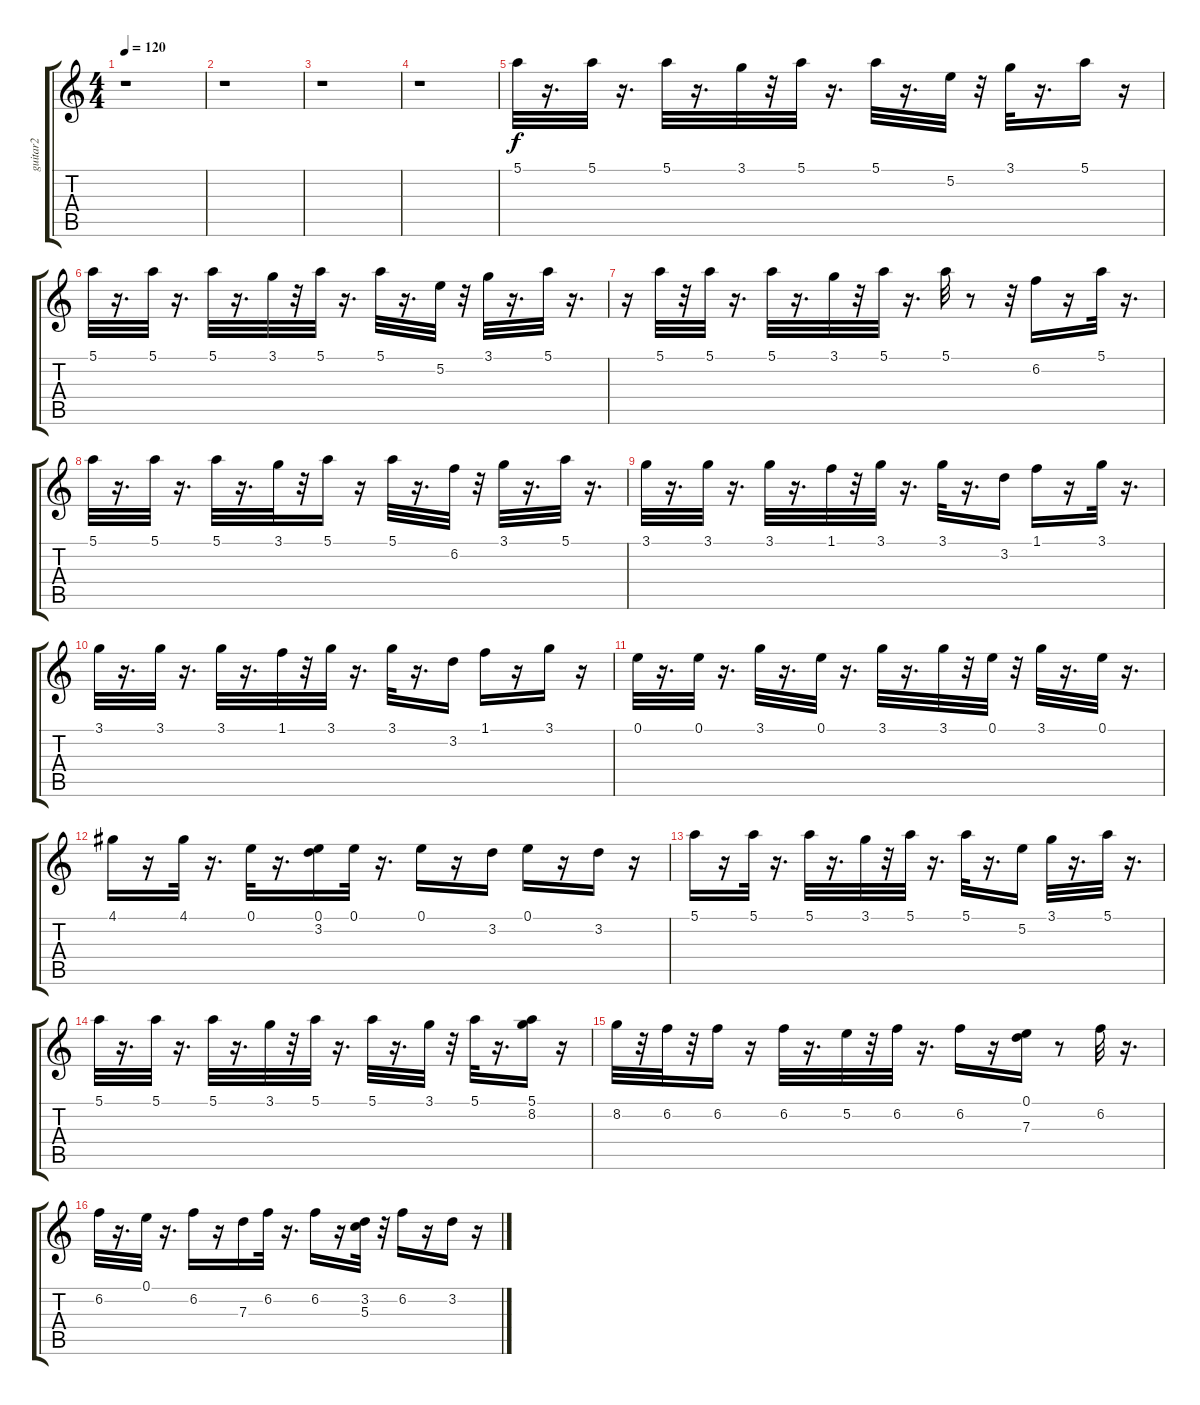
\track ("guitar2" "guitar2") {instrument electricguitarclean}
\staff {score tabs}
\tuning (E4 B3 G3 D3 A2 E2) {hide}
\ts (4 4)
\tempo 120
\clef g2
\ks c
r.1{dy f} |
r.1 |
r.1 |
r.1 |
5.1.32 r.16{d} 5.1.32 r.16{d} 5.1.32 r.16{d} 3.1.32 r.32 5.1.32 r.16{d} 5.1.32 r.16{d} 5.2.32 r.32 3.1.32 r.16{d} 5.1.16 r.16 |
5.1.32 r.16{d} 5.1.32 r.16{d} 5.1.32 r.16{d} 3.1.32 r.32 5.1.32 r.16{d} 5.1.32 r.16{d} 5.2.32 r.32 3.1.32 r.16{d} 5.1.32 r.16{d} |
r.16 5.1.32 r.32 5.1.32 r.16{d} 5.1.32 r.16{d} 3.1.32 r.32 5.1.32 r.16{d} 5.1.32 r.8 r.32 6.2.16 r.16 5.1.32 r.16{d} |
5.1.32 r.16{d} 5.1.32 r.16{d} 5.1.32 r.16{d} 3.1.32 r.32 5.1.16 r.16 5.1.32 r.16{d} 6.2.32 r.32 3.1.32 r.16{d} 5.1.32 r.16{d} |
3.1.32 r.16{d} 3.1.32 r.16{d} 3.1.32 r.16{d} 1.1.32 r.32 3.1.32 r.16{d} 3.1.32 r.16{d} 3.2.16 1.1.16 r.16 3.1.32 r.16{d} |
3.1.32 r.16{d} 3.1.32 r.16{d} 3.1.32 r.16{d} 1.1.32 r.32 3.1.32 r.16{d} 3.1.32 r.16{d} 3.2.16 1.1.16 r.16 3.1.16 r.16 |
0.1.32 r.16{d} 0.1.32 r.16{d} 3.1.32 r.16{d} 0.1.32 r.16{d} 3.1.32 r.16{d} 3.1.32 r.32 0.1.32 r.32 3.1.32 r.16{d} 0.1.32 r.16{d} |
4.1.16 r.16 4.1.32 r.16{d} 0.1.32 r.16{d} (0.1 3.2).16 0.1.32 r.16{d} 0.1.16 r.16 3.2.16 0.1.16 r.16 3.2.16 r.16 |
5.1.16 r.16 5.1.32 r.16{d} 5.1.32 r.16{d} 3.1.32 r.32 5.1.32 r.16{d} 5.1.32 r.16{d} 5.2.16 3.1.32 r.16{d} 5.1.32 r.16{d} |
5.1.32 r.16{d} 5.1.32 r.16{d} 5.1.32 r.16{d} 3.1.32 r.32 5.1.32 r.16{d} 5.1.32 r.16{d} 3.1.32 r.32 5.1.32 r.16{d} (5.1 8.2).16 r.16 |
8.2.32 r.32 6.2.32 r.32 6.2.16 r.16 6.2.32 r.16{d} 5.2.32 r.32 6.2.32 r.16{d} 6.2.16 r.16 (0.1 7.3).16 r.8 6.2.32 r.16{d} |
6.2.32 r.16{d} 0.1.32 r.16{d} 6.2.16 r.16 7.3.16 6.2.32 r.16{d} 6.2.16 r.16 (3.2 5.3).32 r.32 6.2.16 r.16 3.2.16 r.16
